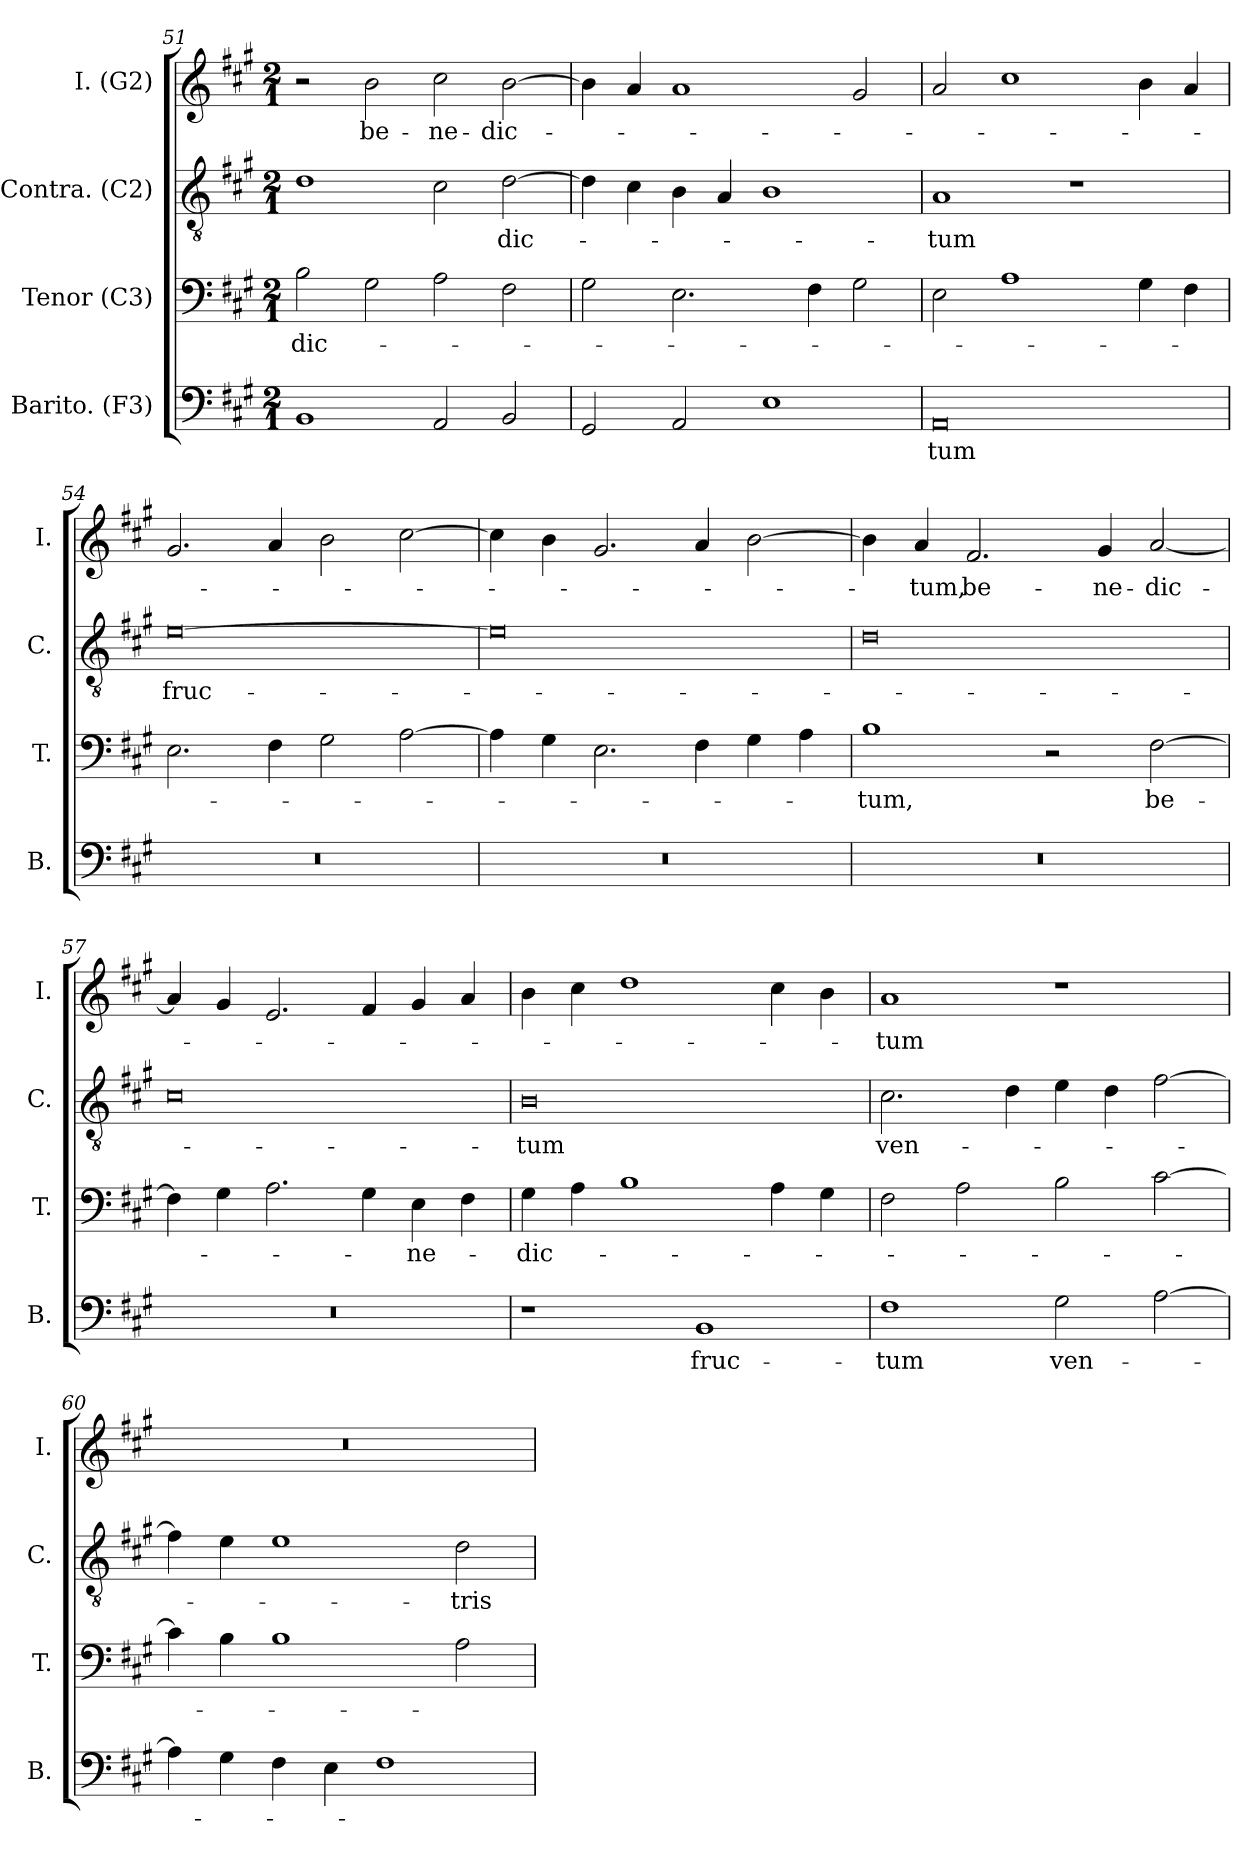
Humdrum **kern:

**kern	**text	**kern	**text	**kern	**text	**kern	**text
*part4	*part4	*part3	*part3	*part2	*part2	*part1	*part1
*staff4	*staff4	*staff3	*staff3	*staff2	*staff2	*staff1	*staff1
*I"Barito. (F3)	*	*I"Tenor (C3)	*	*I"Contra. (C2)	*	*I"I. (G2)	*
*I'B.	*	*I'T.	*	*I'C.	*	*I'I.	*
*clefF4	*	*clefF4	*	*clefGv2	*	*clefG2	*
*	*	*ITrd7c12	*	*ITrd7c12	*	*	*
*k[f#c#g#]	*	*k[f#c#g#]	*	*k[f#c#g#]	*	*k[f#c#g#]	*
*A:	*	*A:	*	*A:	*	*A:	*
*M2/1	*	*M2/1	*	*M2/1	*	*M2/1	*
=51	=51	=51	=51	=51	=51	=51	=51
!	!	!	!LO:LY:b:color=#000000	!	!	!	!
1BBi	.	2BBi\	-dic-	1Di	.	2r	.
!	!	!	!	!	!	!	!LO:LY:b:color=#000000
.	.	2GG#i\	.	.	.	2bi\	be-
!	!	!	!	!	!	!	!LO:LY:b:color=#000000
2AAi/	.	2AAi\	.	2C#i\	.	2cc#i\	-ne-
!	!	!	!	!	!LO:LY:b:color=#000000	!	!
!	!	!	!	!	!	!	!LO:LY:b:color=#000000
2BBi/	.	2FF#i\	.	[2Di\	-dic-	[2bi\	-dic-
=52	=52	=52	=52	=52	=52	=52	=52
2GG#i/	.	2GG#i\	.	4Di\]	.	4bi\]	.
.	.	.	.	4C#i\	.	4ai/	.
2AAi/	.	2.EEi\	.	4BBi\	.	1ai	.
.	.	.	.	4AAi/	.	.	.
1Ei	.	.	.	1BBi	.	.	.
.	.	4FF#i\	.	.	.	.	.
.	.	2GG#i\	.	.	.	2g#i/	.
=53	=53	=53	=53	=53	=53	=53	=53
!	!LO:LY:b:color=#000000	!	!	!	!	!	!
!	!	!	!	!	!LO:LY:b:color=#000000	!	!
0AAi	-tum	2EEi\	.	1AAi	-tum	2ai/	.
.	.	1AAi	.	.	.	1cc#i	.
.	.	.	.	1r	.	.	.
.	.	4GG#i\	.	.	.	4bi\	.
.	.	4FF#i\	.	.	.	4ai/	.
=54	=54	=54	=54	=54	=54	=54	=54
!LO:N:vis=1	!	!	!	!	!	!	!
!	!	!	!	!	!LO:LY:b:color=#000000	!	!
0r	.	2.EEi\	.	[0Ei	fruc-	2.g#i/	.
.	.	4FF#i\	.	.	.	4ai/	.
.	.	2GG#i\	.	.	.	2bi\	.
.	.	[2AAi\	.	.	.	[2cc#i\	.
!!LO:LB:g=z
=55	=55	=55	=55	=55	=55	=55	=55
!LO:N:vis=1	!	!	!	!	!	!	!
0r	.	4AAi\]	.	0Ei]	.	4cc#i\]	.
.	.	4GG#i\	.	.	.	4bi\	.
.	.	2.EEi\	.	.	.	2.g#i/	.
.	.	4FF#i\	.	.	.	4ai/	.
.	.	4GG#i\	.	.	.	[2bi\	.
.	.	4AAi\	.	.	.	.	.
=56	=56	=56	=56	=56	=56	=56	=56
!LO:N:vis=1	!	!	!	!	!	!	!
!	!	!	!LO:LY:b:color=#000000	!	!	!	!
0r	.	1BBi	-tum,	0Di	.	4bi\]	.
!	!	!	!	!	!	!	!LO:LY:b:color=#000000
.	.	.	.	.	.	4ai/	-tum,
!	!	!	!	!	!	!	!LO:LY:b:color=#000000
.	.	.	.	.	.	2.f#i/	be-
.	.	2r	.	.	.	.	.
!	!	!	!	!	!	!	!LO:LY:b:color=#000000
.	.	.	.	.	.	4g#i/	-ne-
!	!	!	!LO:LY:b:color=#000000	!	!	!	!
!	!	!	!	!	!	!	!LO:LY:b:color=#000000
.	.	[2FF#i\	be-	.	.	[2ai/	-dic-
=57	=57	=57	=57	=57	=57	=57	=57
!LO:N:vis=1	!	!	!	!	!	!	!
0r	.	4FF#i\]	.	0C#i	.	4ai/]	.
.	.	4GG#i\	.	.	.	4g#i/	.
.	.	2.AAi\	.	.	.	2.ei/	.
.	.	4GG#i\	.	.	.	4f#i/	.
!	!	!	!LO:LY:b:color=#000000	!	!	!	!
.	.	4EEi\	-ne-	.	.	4g#i/	.
.	.	4FF#i\	.	.	.	4ai/	.
=58	=58	=58	=58	=58	=58	=58	=58
!	!	!	!LO:LY:b:color=#000000	!	!	!	!
!	!	!	!	!	!LO:LY:b:color=#000000	!	!
1r	.	4GG#i\	-dic-	0BBi	-tum	4bi\	.
.	.	4AAi\	.	.	.	4cc#i\	.
.	.	1BBi	.	.	.	1ddi	.
!	!LO:LY:b:color=#000000	!	!	!	!	!	!
1BBi	fruc-	.	.	.	.	.	.
.	.	4AAi\	.	.	.	4cc#i\	.
.	.	4GG#i\	.	.	.	4bi\	.
=59	=59	=59	=59	=59	=59	=59	=59
!	!LO:LY:b:color=#000000	!	!	!	!	!	!
!	!	!	!	!	!LO:LY:b:color=#000000	!	!
!	!	!	!	!	!	!	!LO:LY:b:color=#000000
1F#i	-tum	2FF#i\	.	2.C#i\	ven-	1ai	-tum
.	.	2AAi\	.	.	.	.	.
.	.	.	.	4Di\	.	.	.
!	!LO:LY:b:color=#000000	!	!	!	!	!	!
2G#i\	ven-	2BBi\	.	4Ei\	.	1r	.
.	.	.	.	4Di\	.	.	.
[2Ai\	.	[2C#i\	.	[2F#i\	.	.	.
!!LO:PB:g=z
=60	=60	=60	=60	=60	=60	=60	=60
!	!	!	!	!	!	!LO:N:vis=1	!
4Ai\]	.	4C#i\]	.	4F#i\]	.	0r	.
4G#i\	.	4BBi\	.	4Ei\	.	.	.
4F#i\	.	1BBi	.	1Ei	.	.	.
4Ei\	.	.	.	.	.	.	.
1F#i	.	.	.	.	.	.	.
!	!	!	!	!	!LO:LY:b:color=#000000	!	!
.	.	2AAi\	.	2Di\	-tris	.	.
=	=	=	=	=	=	=	=
*-	*-	*-	*-	*-	*-	*-	*-
